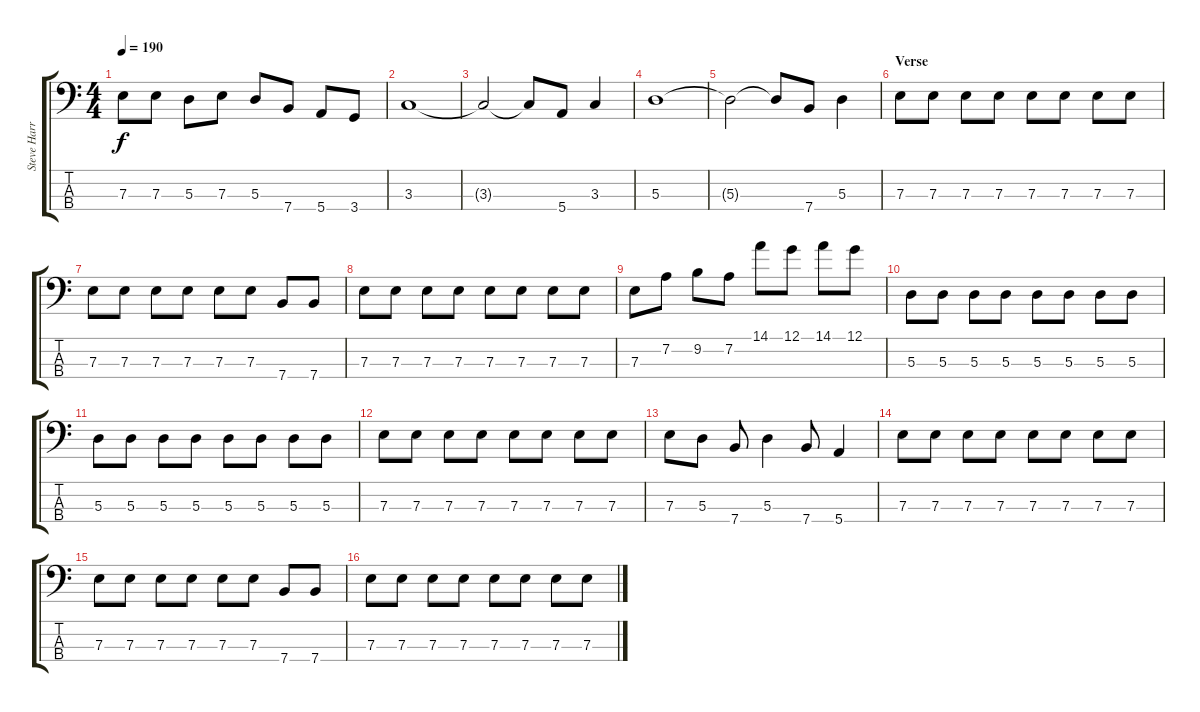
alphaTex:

\track ("Steve Harris" "Steve Harr") {instrument electricbassfinger}
\staff {score tabs}
\tuning (G2 D2 A1 E1) {hide}
\ts (4 4)
\tempo 190
\clef f4
\ks c
7.3.8{dy f} 7.3.8 5.3.8 7.3.8 5.3.8 7.4.8 5.4.8 3.4.8 |
3.3.1 |
3.3{t}.2 3.3{t}.8 5.4.8 3.3.4 |
5.3.1 |
5.3{t}.2 5.3{t}.8 7.4.8 5.3.4 |
\section ("" "Verse")
7.3.8 7.3.8 7.3.8 7.3.8 7.3.8 7.3.8 7.3.8 7.3.8 |
7.3.8 7.3.8 7.3.8 7.3.8 7.3.8 7.3.8 7.4.8 7.4.8 |
7.3.8 7.3.8 7.3.8 7.3.8 7.3.8 7.3.8 7.3.8 7.3.8 |
7.3.8 7.2.8 9.2.8 7.2.8 14.1.8 12.1.8 14.1.8 12.1.8 |
5.3.8 5.3.8 5.3.8 5.3.8 5.3.8 5.3.8 5.3.8 5.3.8 |
5.3.8 5.3.8 5.3.8 5.3.8 5.3.8 5.3.8 5.3.8 5.3.8 |
7.3.8 7.3.8 7.3.8 7.3.8 7.3.8 7.3.8 7.3.8 7.3.8 |
7.3.8 5.3.8 7.4.8 5.3.4 7.4.8 5.4.4 |
7.3.8 7.3.8 7.3.8 7.3.8 7.3.8 7.3.8 7.3.8 7.3.8 |
7.3.8 7.3.8 7.3.8 7.3.8 7.3.8 7.3.8 7.4.8 7.4.8 |
7.3.8 7.3.8 7.3.8 7.3.8 7.3.8 7.3.8 7.3.8 7.3.8
